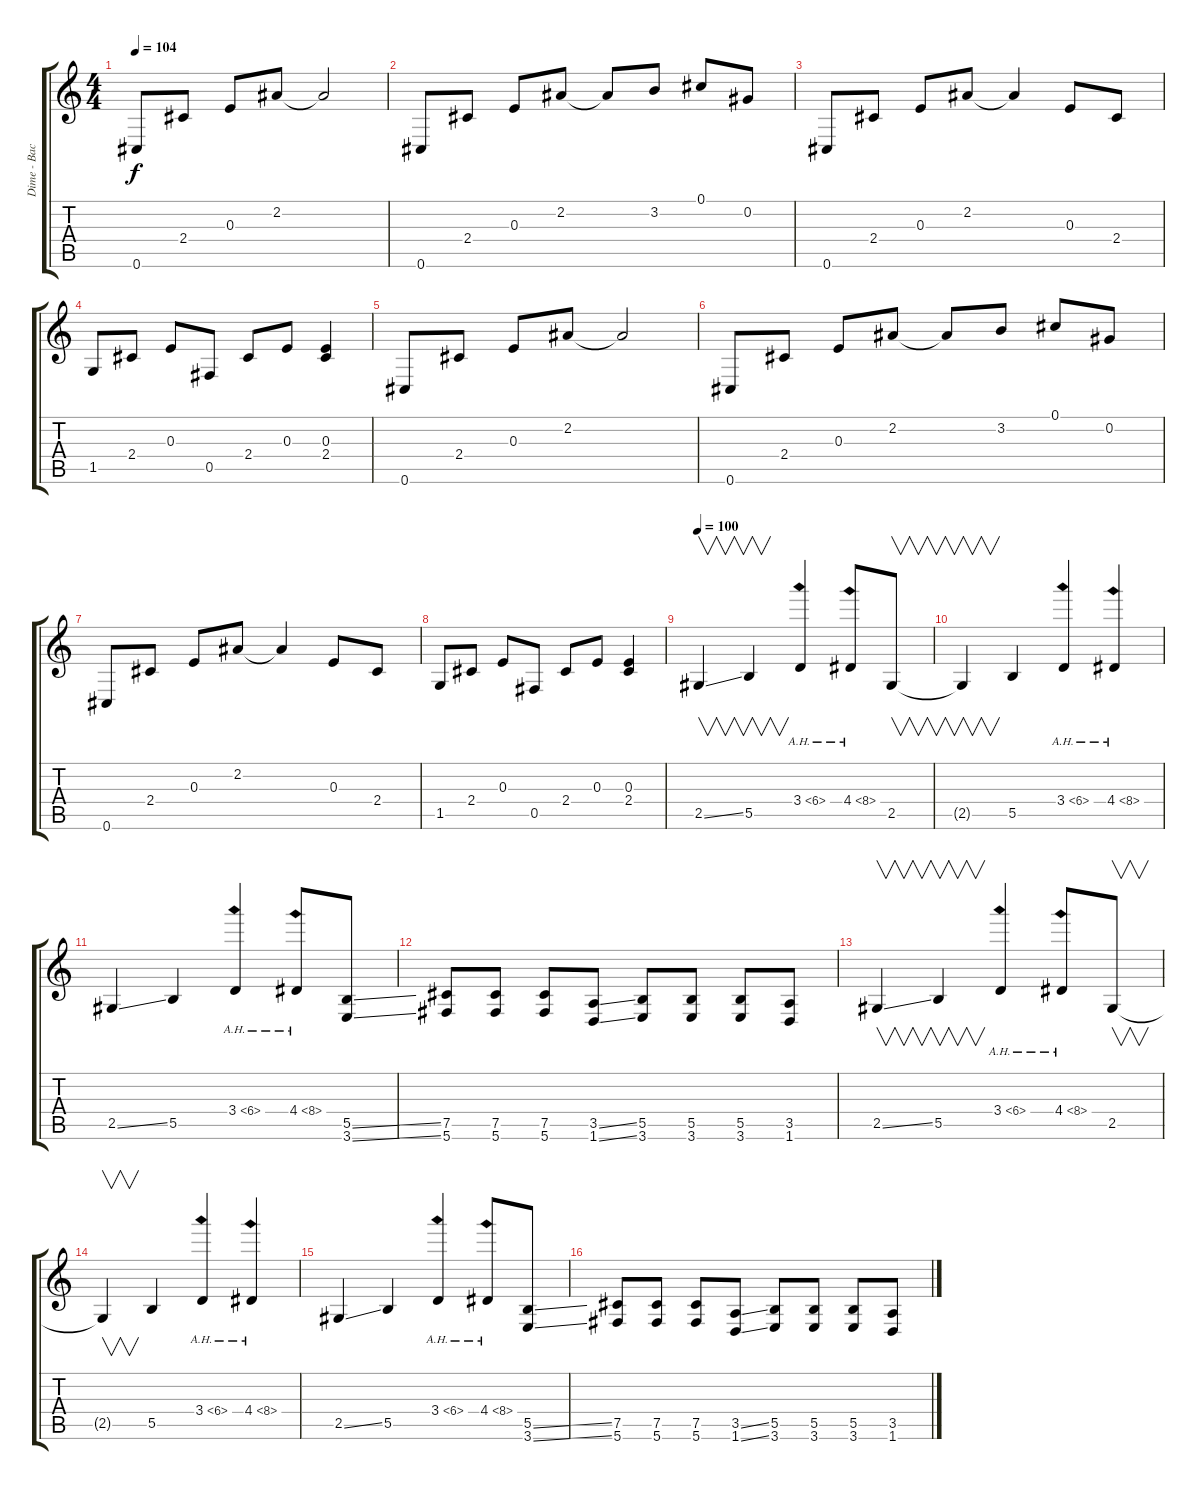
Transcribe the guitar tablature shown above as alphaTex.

\track ("Dime - Back Guitar" "Dime - Bac") {instrument distortionguitar}
\staff {score tabs}
\tuning (Db4 Ab3 E3 B2 Gb2 Db2) {hide}
\ts (4 4)
\tempo 104
\tempo 90
\tempo 104
\clef g2
\ks c
0.6.8{dy f instrument distortionguitar} 2.4.8 0.3.8 2.2.8 2.2{t}.2 |
0.6.8 2.4.8 0.3.8 2.2.8 2.2{t}.8 3.2.8 0.1.8 0.2.8 |
0.6.8 2.4.8 0.3.8 2.2.8 2.2{t}.4 0.3.8 2.4.8 |
1.5.8 2.4.8 0.3.8 0.5.8 2.4.8 0.3.8 (0.3 2.4).4 |
0.6.8 2.4.8 0.3.8 2.2.8 2.2{t}.2 |
0.6.8 2.4.8 0.3.8 2.2.8 2.2{t}.8 3.2.8 0.1.8 0.2.8 |
0.6.8 2.4.8 0.3.8 2.2.8 2.2{t}.4 0.3.8 2.4.8 |
1.5.8 2.4.8 0.3.8 0.5.8 2.4.8 0.3.8 (0.3 2.4).4 |
\tempo 100
2.5{ss}.4{v} 5.5.4{v} 3.4{ah 3}.4 4.4{ah 4}.8 2.5.8{v} |
2.5{t}.4{v} 5.5.4 3.4{ah 3}.4 4.4{ah 4}.4 |
2.5{ss}.4 5.5.4 3.4{ah 3}.4 4.4{ah 4}.8 (5.5{ss} 3.6{ss}).8 |
(7.5 5.6).8 (7.5 5.6).8 (7.5 5.6).8 (3.5{ss} 1.6{ss}).8 (5.5 3.6).8 (5.5 3.6).8 (5.5 3.6).8 (3.5 1.6).8 |
2.5{ss}.4{v} 5.5.4{v} 3.4{ah 3}.4 4.4{ah 4}.8 2.5.8{v} |
2.5{t}.4{v} 5.5.4 3.4{ah 3}.4 4.4{ah 4}.4 |
2.5{ss}.4 5.5.4 3.4{ah 3}.4 4.4{ah 4}.8 (5.5{ss} 3.6{ss}).8 |
(7.5 5.6).8 (7.5 5.6).8 (7.5 5.6).8 (3.5{ss} 1.6{ss}).8 (5.5 3.6).8 (5.5 3.6).8 (5.5 3.6).8 (3.5 1.6).8
